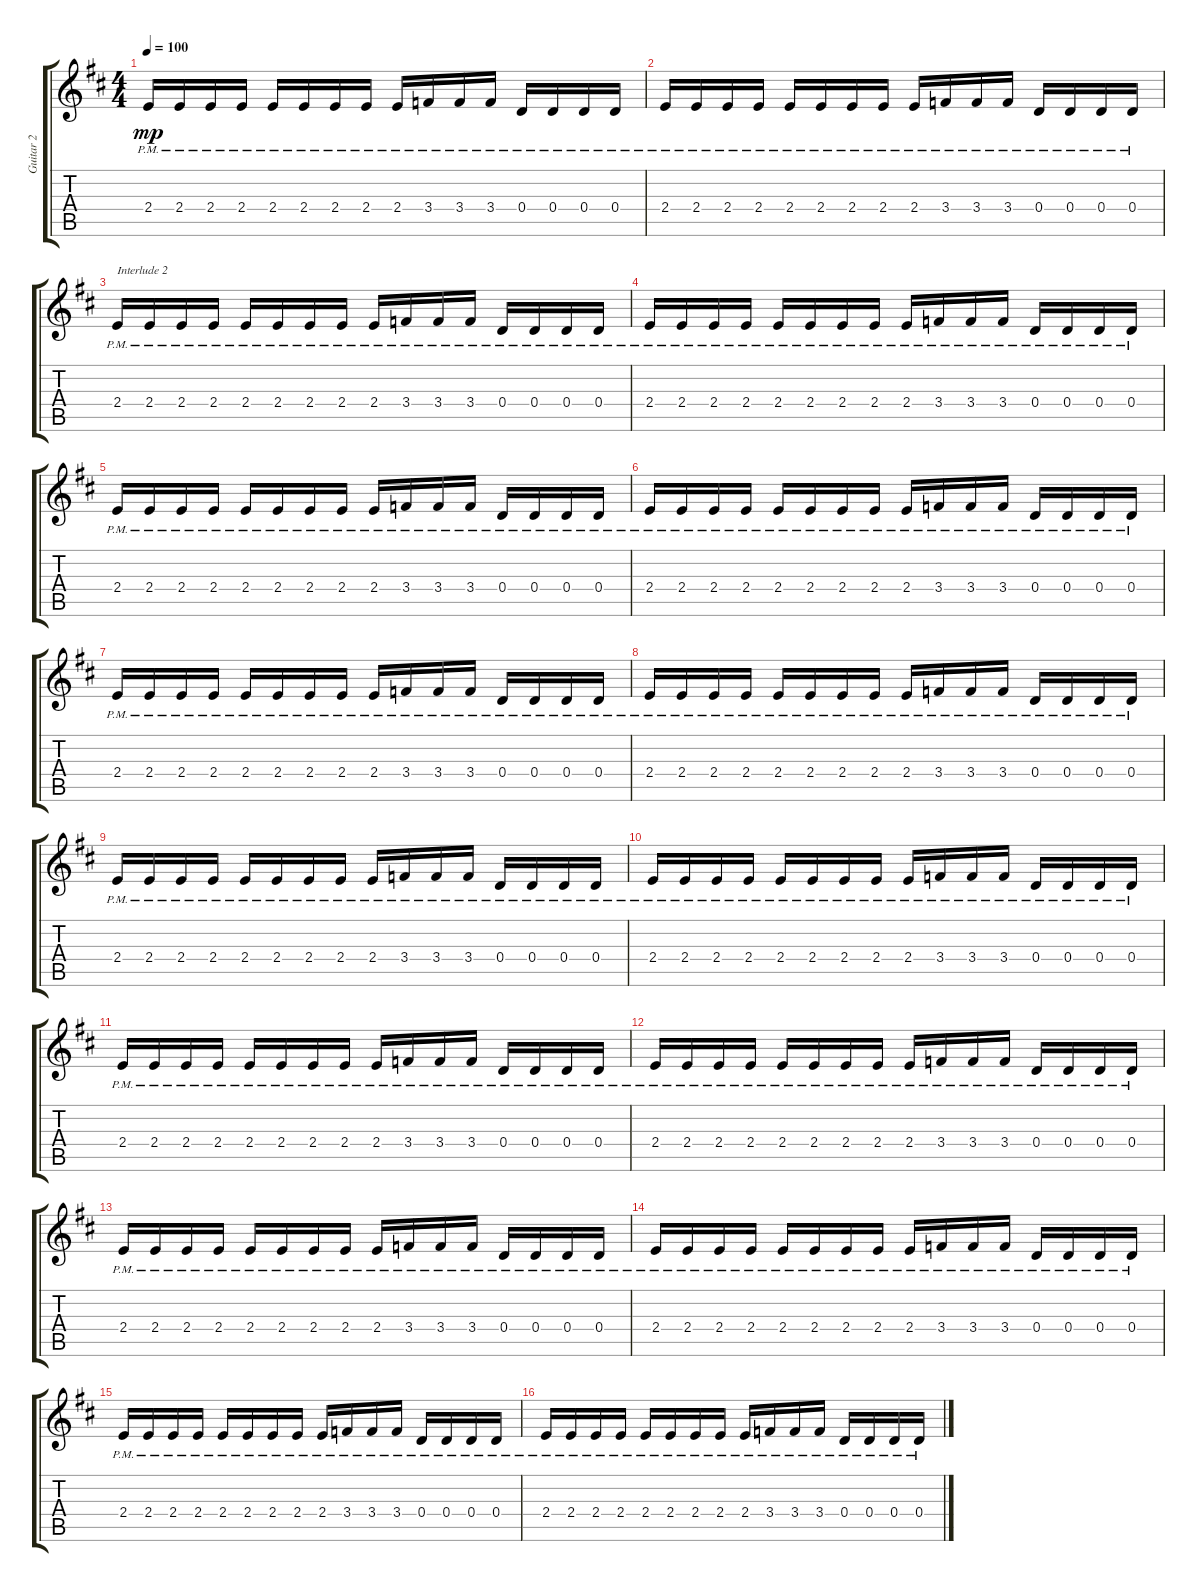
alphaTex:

\track ("Guitar 2" "Guitar 2") {instrument electricguitarclean}
\staff {score tabs}
\tuning (E4 B3 G3 D3 A2 D2) {hide}
\ts (4 4)
\tempo 100
\clef g2
\ks d
2.4{pm}.16{dy mp} 2.4{pm}.16 2.4{pm}.16 2.4{pm}.16 2.4{pm}.16 2.4{pm}.16 2.4{pm}.16 2.4{pm}.16 2.4{pm}.16 3.4{pm}.16 3.4{pm}.16 3.4{pm}.16 0.4{pm}.16 0.4{pm}.16 0.4{pm}.16 0.4{pm}.16 |
2.4{pm}.16 2.4{pm}.16 2.4{pm}.16 2.4{pm}.16 2.4{pm}.16 2.4{pm}.16 2.4{pm}.16 2.4{pm}.16 2.4{pm}.16 3.4{pm}.16 3.4{pm}.16 3.4{pm}.16 0.4{pm}.16 0.4{pm}.16 0.4{pm}.16 0.4{pm}.16 |
2.4{pm}.16{txt "Interlude 2"} 2.4{pm}.16 2.4{pm}.16 2.4{pm}.16 2.4{pm}.16 2.4{pm}.16 2.4{pm}.16 2.4{pm}.16 2.4{pm}.16 3.4{pm}.16 3.4{pm}.16 3.4{pm}.16 0.4{pm}.16 0.4{pm}.16 0.4{pm}.16 0.4{pm}.16 |
2.4{pm}.16 2.4{pm}.16 2.4{pm}.16 2.4{pm}.16 2.4{pm}.16 2.4{pm}.16 2.4{pm}.16 2.4{pm}.16 2.4{pm}.16 3.4{pm}.16 3.4{pm}.16 3.4{pm}.16 0.4{pm}.16 0.4{pm}.16 0.4{pm}.16 0.4{pm}.16 |
2.4{pm}.16 2.4{pm}.16 2.4{pm}.16 2.4{pm}.16 2.4{pm}.16 2.4{pm}.16 2.4{pm}.16 2.4{pm}.16 2.4{pm}.16 3.4{pm}.16 3.4{pm}.16 3.4{pm}.16 0.4{pm}.16 0.4{pm}.16 0.4{pm}.16 0.4{pm}.16 |
2.4{pm}.16 2.4{pm}.16 2.4{pm}.16 2.4{pm}.16 2.4{pm}.16 2.4{pm}.16 2.4{pm}.16 2.4{pm}.16 2.4{pm}.16 3.4{pm}.16 3.4{pm}.16 3.4{pm}.16 0.4{pm}.16 0.4{pm}.16 0.4{pm}.16 0.4{pm}.16 |
2.4{pm}.16 2.4{pm}.16 2.4{pm}.16 2.4{pm}.16 2.4{pm}.16 2.4{pm}.16 2.4{pm}.16 2.4{pm}.16 2.4{pm}.16 3.4{pm}.16 3.4{pm}.16 3.4{pm}.16 0.4{pm}.16 0.4{pm}.16 0.4{pm}.16 0.4{pm}.16 |
2.4{pm}.16 2.4{pm}.16 2.4{pm}.16 2.4{pm}.16 2.4{pm}.16 2.4{pm}.16 2.4{pm}.16 2.4{pm}.16 2.4{pm}.16 3.4{pm}.16 3.4{pm}.16 3.4{pm}.16 0.4{pm}.16 0.4{pm}.16 0.4{pm}.16 0.4{pm}.16 |
2.4{pm}.16 2.4{pm}.16 2.4{pm}.16 2.4{pm}.16 2.4{pm}.16 2.4{pm}.16 2.4{pm}.16 2.4{pm}.16 2.4{pm}.16 3.4{pm}.16 3.4{pm}.16 3.4{pm}.16 0.4{pm}.16 0.4{pm}.16 0.4{pm}.16 0.4{pm}.16 |
2.4{pm}.16 2.4{pm}.16 2.4{pm}.16 2.4{pm}.16 2.4{pm}.16 2.4{pm}.16 2.4{pm}.16 2.4{pm}.16 2.4{pm}.16 3.4{pm}.16 3.4{pm}.16 3.4{pm}.16 0.4{pm}.16 0.4{pm}.16 0.4{pm}.16 0.4{pm}.16 |
2.4{pm}.16 2.4{pm}.16 2.4{pm}.16 2.4{pm}.16 2.4{pm}.16 2.4{pm}.16 2.4{pm}.16 2.4{pm}.16 2.4{pm}.16 3.4{pm}.16 3.4{pm}.16 3.4{pm}.16 0.4{pm}.16 0.4{pm}.16 0.4{pm}.16 0.4{pm}.16 |
2.4{pm}.16 2.4{pm}.16 2.4{pm}.16 2.4{pm}.16 2.4{pm}.16 2.4{pm}.16 2.4{pm}.16 2.4{pm}.16 2.4{pm}.16 3.4{pm}.16 3.4{pm}.16 3.4{pm}.16 0.4{pm}.16 0.4{pm}.16 0.4{pm}.16 0.4{pm}.16 |
2.4{pm}.16 2.4{pm}.16 2.4{pm}.16 2.4{pm}.16 2.4{pm}.16 2.4{pm}.16 2.4{pm}.16 2.4{pm}.16 2.4{pm}.16 3.4{pm}.16 3.4{pm}.16 3.4{pm}.16 0.4{pm}.16 0.4{pm}.16 0.4{pm}.16 0.4{pm}.16 |
2.4{pm}.16 2.4{pm}.16 2.4{pm}.16 2.4{pm}.16 2.4{pm}.16 2.4{pm}.16 2.4{pm}.16 2.4{pm}.16 2.4{pm}.16 3.4{pm}.16 3.4{pm}.16 3.4{pm}.16 0.4{pm}.16 0.4{pm}.16 0.4{pm}.16 0.4{pm}.16 |
2.4{pm}.16 2.4{pm}.16 2.4{pm}.16 2.4{pm}.16 2.4{pm}.16 2.4{pm}.16 2.4{pm}.16 2.4{pm}.16 2.4{pm}.16 3.4{pm}.16 3.4{pm}.16 3.4{pm}.16 0.4{pm}.16 0.4{pm}.16 0.4{pm}.16 0.4{pm}.16 |
2.4{pm}.16 2.4{pm}.16 2.4{pm}.16 2.4{pm}.16 2.4{pm}.16 2.4{pm}.16 2.4{pm}.16 2.4{pm}.16 2.4{pm}.16 3.4{pm}.16 3.4{pm}.16 3.4{pm}.16 0.4{pm}.16 0.4{pm}.16 0.4{pm}.16 0.4{pm}.16
